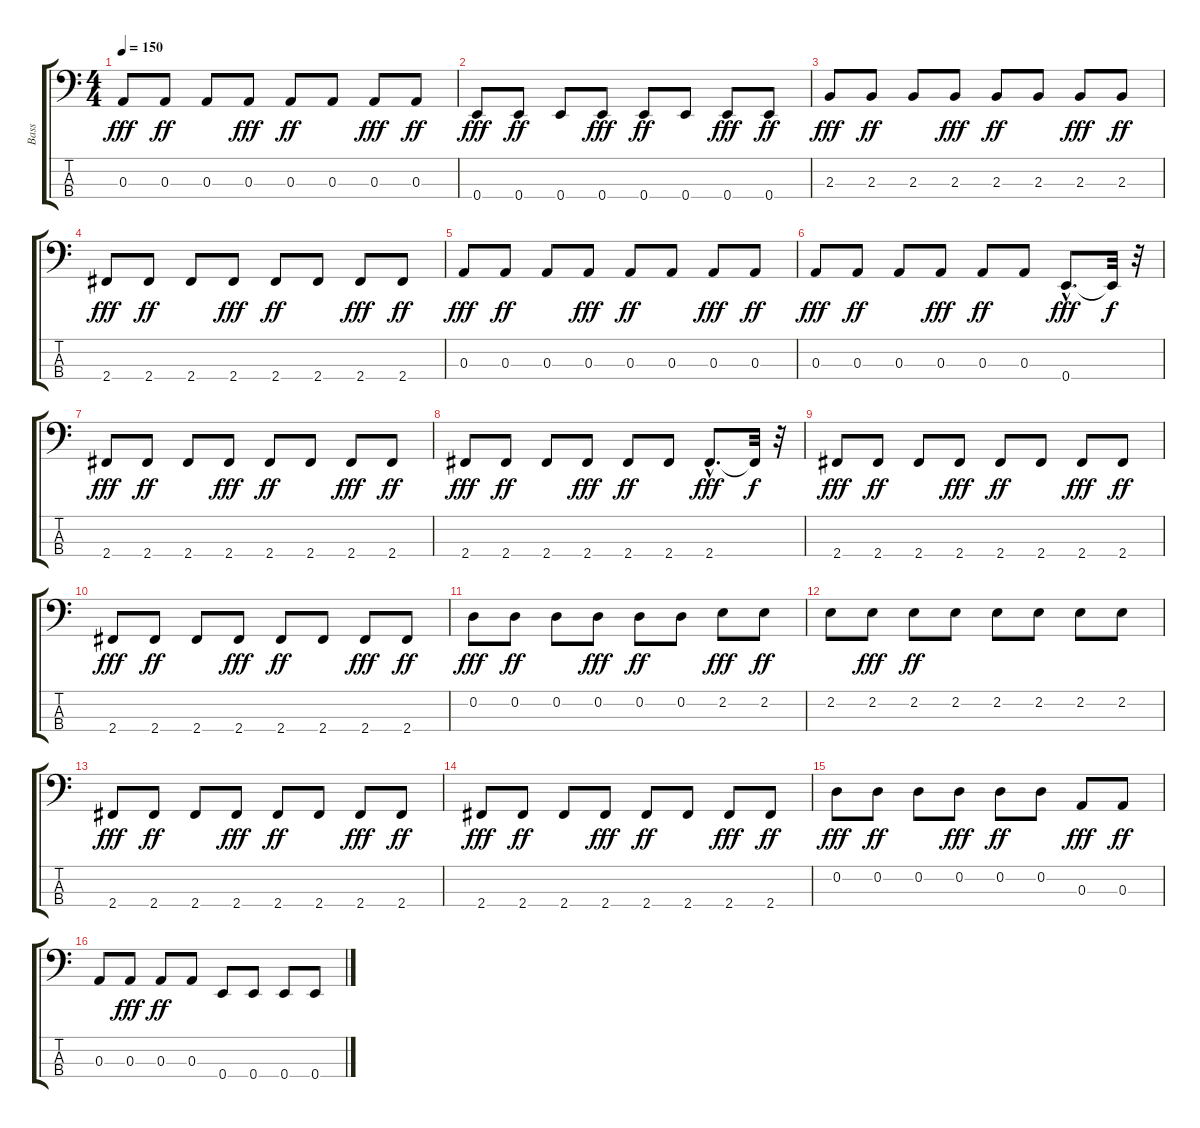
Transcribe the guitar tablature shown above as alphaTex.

\track ("Bass" "Bass") {instrument electricbassfinger}
\staff {score tabs}
\tuning (G2 D2 A1 E1) {hide}
\ts (4 4)
\tempo 150
\clef f4
\ks c
0.3.8{dy fff} 0.3.8{dy ff} 0.3.8 0.3.8{dy fff} 0.3.8{dy ff} 0.3.8 0.3.8{dy fff} 0.3.8{dy ff} |
0.4.8{dy fff} 0.4.8{dy ff} 0.4.8 0.4.8{dy fff} 0.4.8{dy ff} 0.4.8 0.4.8{dy fff} 0.4.8{dy ff} |
2.3.8{dy fff} 2.3.8{dy ff} 2.3.8 2.3.8{dy fff} 2.3.8{dy ff} 2.3.8 2.3.8{dy fff} 2.3.8{dy ff} |
2.4.8{dy fff} 2.4.8{dy ff} 2.4.8 2.4.8{dy fff} 2.4.8{dy ff} 2.4.8 2.4.8{dy fff} 2.4.8{dy ff} |
0.3.8{dy fff} 0.3.8{dy ff} 0.3.8 0.3.8{dy fff} 0.3.8{dy ff} 0.3.8 0.3.8{dy fff} 0.3.8{dy ff} |
0.3.8{dy fff} 0.3.8{dy ff} 0.3.8 0.3.8{dy fff} 0.3.8{dy ff} 0.3.8 0.4{hac}.8{d dy fff} 0.4{t}.32{dy f} r.32 |
2.4.8{dy fff} 2.4.8{dy ff} 2.4.8 2.4.8{dy fff} 2.4.8{dy ff} 2.4.8 2.4.8{dy fff} 2.4.8{dy ff} |
2.4.8{dy fff} 2.4.8{dy ff} 2.4.8 2.4.8{dy fff} 2.4.8{dy ff} 2.4.8 2.4{hac}.8{d dy fff} 2.4{t}.32{dy f} r.32 |
2.4.8{dy fff} 2.4.8{dy ff} 2.4.8 2.4.8{dy fff} 2.4.8{dy ff} 2.4.8 2.4.8{dy fff} 2.4.8{dy ff} |
2.4.8{dy fff} 2.4.8{dy ff} 2.4.8 2.4.8{dy fff} 2.4.8{dy ff} 2.4.8 2.4.8{dy fff} 2.4.8{dy ff} |
0.2.8{dy fff} 0.2.8{dy ff} 0.2.8 0.2.8{dy fff} 0.2.8{dy ff} 0.2.8 2.2.8{dy fff} 2.2.8{dy ff} |
2.2.8 2.2.8{dy fff} 2.2.8{dy ff} 2.2.8 2.2.8 2.2.8 2.2.8 2.2.8 |
2.4.8{dy fff} 2.4.8{dy ff} 2.4.8 2.4.8{dy fff} 2.4.8{dy ff} 2.4.8 2.4.8{dy fff} 2.4.8{dy ff} |
2.4.8{dy fff} 2.4.8{dy ff} 2.4.8 2.4.8{dy fff} 2.4.8{dy ff} 2.4.8 2.4.8{dy fff} 2.4.8{dy ff} |
0.2.8{dy fff} 0.2.8{dy ff} 0.2.8 0.2.8{dy fff} 0.2.8{dy ff} 0.2.8 0.3.8{dy fff} 0.3.8{dy ff} |
0.3.8 0.3.8{dy fff} 0.3.8{dy ff} 0.3.8 0.4.8 0.4.8 0.4.8 0.4.8
